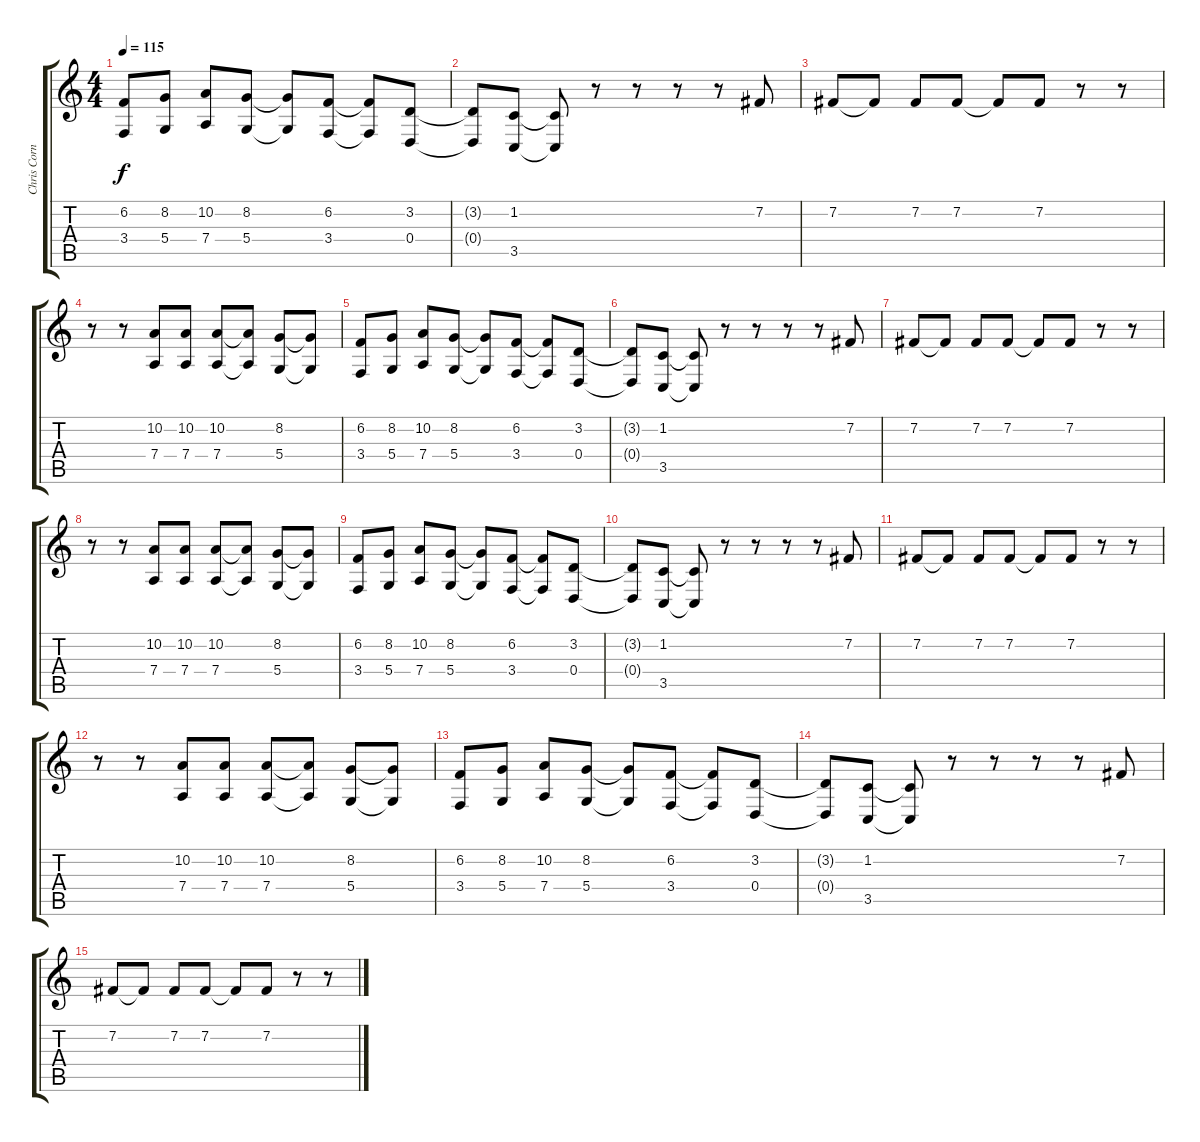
\track ("Chris Cornell - Vocals" "Chris Corn") {instrument tenorsax}
\staff {score tabs}
\tuning (E4 B3 G3 D3 A2 E2) {hide}
\ts (4 4)
\tempo 115
\clef g2
\ks c
(6.2 3.4).8{dy f} (8.2 5.4).8 (10.2 7.4).8 (8.2 5.4).8 (8.2{t} 5.4{t}).8 (6.2 3.4).8 (6.2{t} 3.4{t}).8 (3.2 0.4).8 |
(3.2{t} 0.4{t}).8 (1.2 3.5).8 (1.2{t} 3.5{t}).8 r.8 r.8 r.8 r.8 7.2.8 |
7.2.8 7.2{t}.8 7.2.8 7.2.8 7.2{t}.8 7.2.8 r.8 r.8 |
r.8 r.8 (10.2 7.4).8 (10.2 7.4).8 (10.2 7.4).8 (10.2{t} 7.4{t}).8 (8.2 5.4).8 (8.2{t} 5.4{t}).8 |
(6.2 3.4).8 (8.2 5.4).8 (10.2 7.4).8 (8.2 5.4).8 (8.2{t} 5.4{t}).8 (6.2 3.4).8 (6.2{t} 3.4{t}).8 (3.2 0.4).8 |
(3.2{t} 0.4{t}).8 (1.2 3.5).8 (1.2{t} 3.5{t}).8 r.8 r.8 r.8 r.8 7.2.8 |
7.2.8 7.2{t}.8 7.2.8 7.2.8 7.2{t}.8 7.2.8 r.8 r.8 |
r.8 r.8 (10.2 7.4).8 (10.2 7.4).8 (10.2 7.4).8 (10.2{t} 7.4{t}).8 (8.2 5.4).8 (8.2{t} 5.4{t}).8 |
(6.2 3.4).8 (8.2 5.4).8 (10.2 7.4).8 (8.2 5.4).8 (8.2{t} 5.4{t}).8 (6.2 3.4).8 (6.2{t} 3.4{t}).8 (3.2 0.4).8 |
(3.2{t} 0.4{t}).8 (1.2 3.5).8 (1.2{t} 3.5{t}).8 r.8 r.8 r.8 r.8 7.2.8 |
7.2.8 7.2{t}.8 7.2.8 7.2.8 7.2{t}.8 7.2.8 r.8 r.8 |
r.8 r.8 (10.2 7.4).8 (10.2 7.4).8 (10.2 7.4).8 (10.2{t} 7.4{t}).8 (8.2 5.4).8 (8.2{t} 5.4{t}).8 |
(6.2 3.4).8 (8.2 5.4).8 (10.2 7.4).8 (8.2 5.4).8 (8.2{t} 5.4{t}).8 (6.2 3.4).8 (6.2{t} 3.4{t}).8 (3.2 0.4).8 |
(3.2{t} 0.4{t}).8 (1.2 3.5).8 (1.2{t} 3.5{t}).8 r.8 r.8 r.8 r.8 7.2.8 |
7.2.8 7.2{t}.8 7.2.8 7.2.8 7.2{t}.8 7.2.8 r.8 r.8
